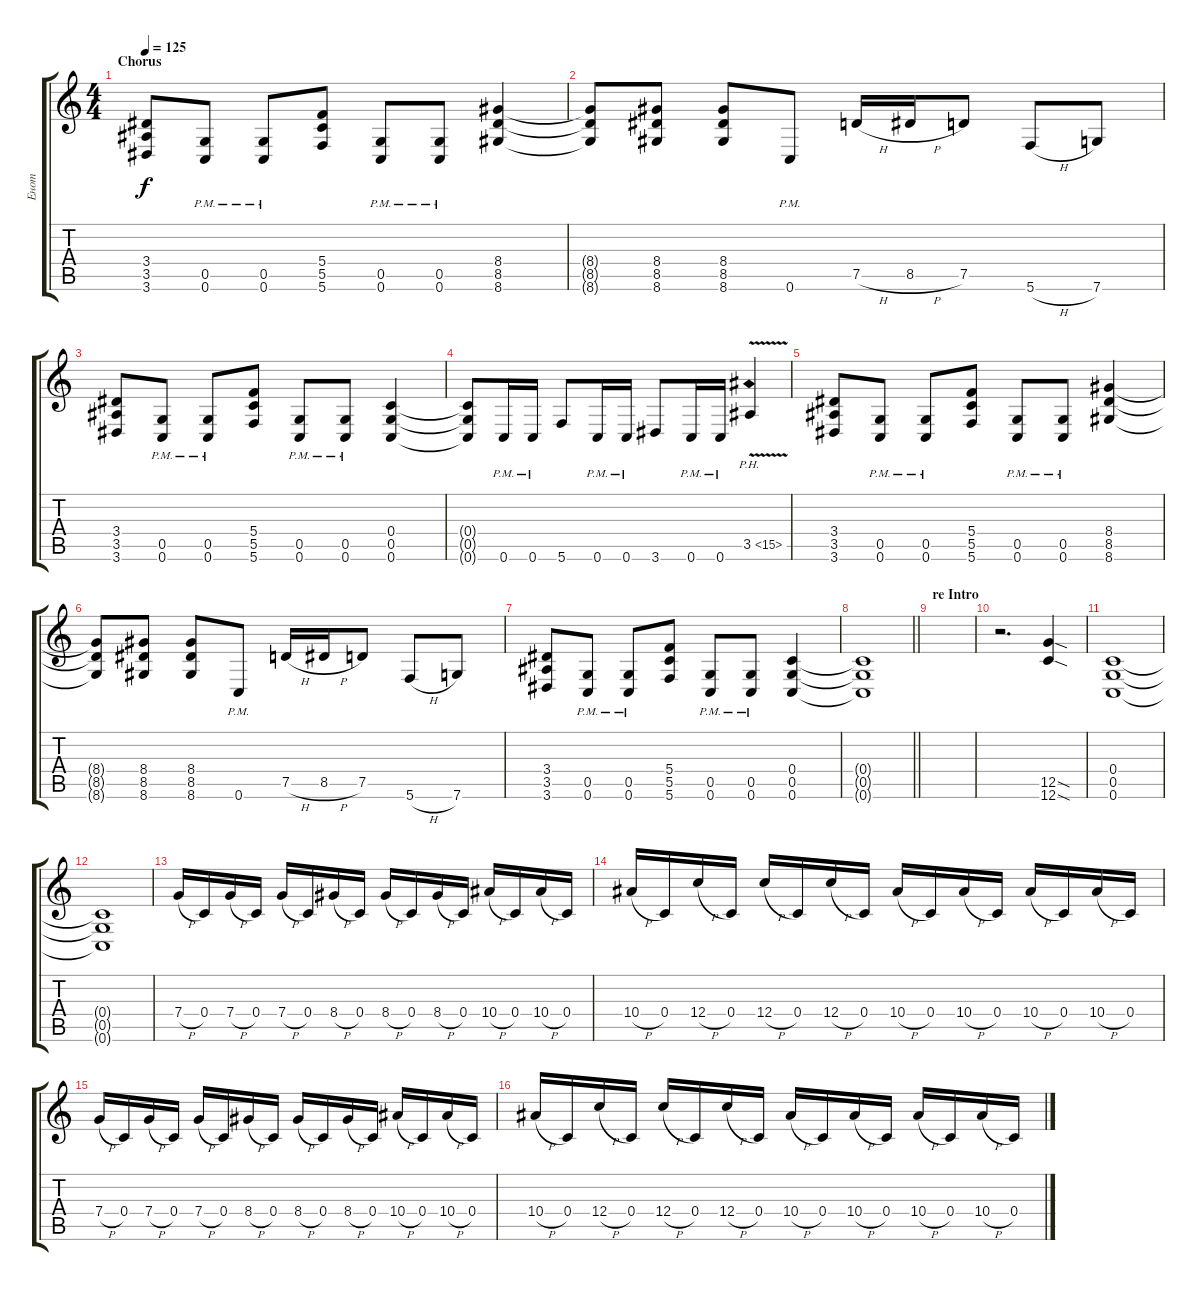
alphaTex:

\track ("Енот" "Енот") {instrument distortionguitar}
\staff {score tabs}
\tuning (D4 A3 F3 C3 G2 C2) {hide}
\ts (4 4)
\section ("" "Chorus")
\tempo 125
\clef g2
\ks c
(3.4 3.5 3.6).8{dy f} (0.5{pm} 0.6{pm}).8 (0.5{pm} 0.6{pm}).8 (5.4 5.5 5.6).8 (0.5{pm} 0.6{pm}).8 (0.5{pm} 0.6{pm}).8 (8.4 8.5 8.6).4 |
(8.4{t} 8.5{t} 8.6{t}).8 (8.4 8.5 8.6).8 (8.4 8.5 8.6).8 0.6{pm}.8 7.5{h}.16 8.5{h}.16 7.5.8 5.6{h}.8 7.6.8 |
(3.4 3.5 3.6).8 (0.5{pm} 0.6{pm}).8 (0.5{pm} 0.6{pm}).8 (5.4 5.5 5.6).8 (0.5{pm} 0.6{pm}).8 (0.5{pm} 0.6{pm}).8 (0.4 0.5 0.6).4 |
(0.4{t} 0.5{t} 0.6{t}).8 0.6{pm}.16 0.6{pm}.16 5.6.8 0.6{pm}.16 0.6{pm}.16 3.6.8 0.6{pm}.16 0.6{pm}.16 3.5{ph 12 v}.4 |
(3.4 3.5 3.6).8 (0.5{pm} 0.6{pm}).8 (0.5{pm} 0.6{pm}).8 (5.4 5.5 5.6).8 (0.5{pm} 0.6{pm}).8 (0.5{pm} 0.6{pm}).8 (8.4 8.5 8.6).4 |
(8.4{t} 8.5{t} 8.6{t}).8 (8.4 8.5 8.6).8 (8.4 8.5 8.6).8 0.6{pm}.8 7.5{h}.16 8.5{h}.16 7.5.8 5.6{h}.8 7.6.8 |
(3.4 3.5 3.6).8 (0.5{pm} 0.6{pm}).8 (0.5{pm} 0.6{pm}).8 (5.4 5.5 5.6).8 (0.5{pm} 0.6{pm}).8 (0.5{pm} 0.6{pm}).8 (0.4 0.5 0.6).4 |
\barLineRight lightlight
(0.4{t} 0.5{t} 0.6{t}).1 |
\section ("" "re Intro")
|
r.2{d} (12.5{sod} 12.6{sod}).4 |
(0.4 0.5 0.6).1 |
(0.4{t} 0.5{t} 0.6{t}).1 |
7.4{h}.16 0.4.16 7.4{h}.16 0.4.16 7.4{h}.16 0.4.16 8.4{h}.16 0.4.16 8.4{h}.16 0.4.16 8.4{h}.16 0.4.16 10.4{h}.16 0.4.16 10.4{h}.16 0.4.16 |
10.4{h}.16 0.4.16 12.4{h}.16 0.4.16 12.4{h}.16 0.4.16 12.4{h}.16 0.4.16 10.4{h}.16 0.4.16 10.4{h}.16 0.4.16 10.4{h}.16 0.4.16 10.4{h}.16 0.4.16 |
7.4{h}.16 0.4.16 7.4{h}.16 0.4.16 7.4{h}.16 0.4.16 8.4{h}.16 0.4.16 8.4{h}.16 0.4.16 8.4{h}.16 0.4.16 10.4{h}.16 0.4.16 10.4{h}.16 0.4.16 |
10.4{h}.16 0.4.16 12.4{h}.16 0.4.16 12.4{h}.16 0.4.16 12.4{h}.16 0.4.16 10.4{h}.16 0.4.16 10.4{h}.16 0.4.16 10.4{h}.16 0.4.16 10.4{h}.16 0.4.16
